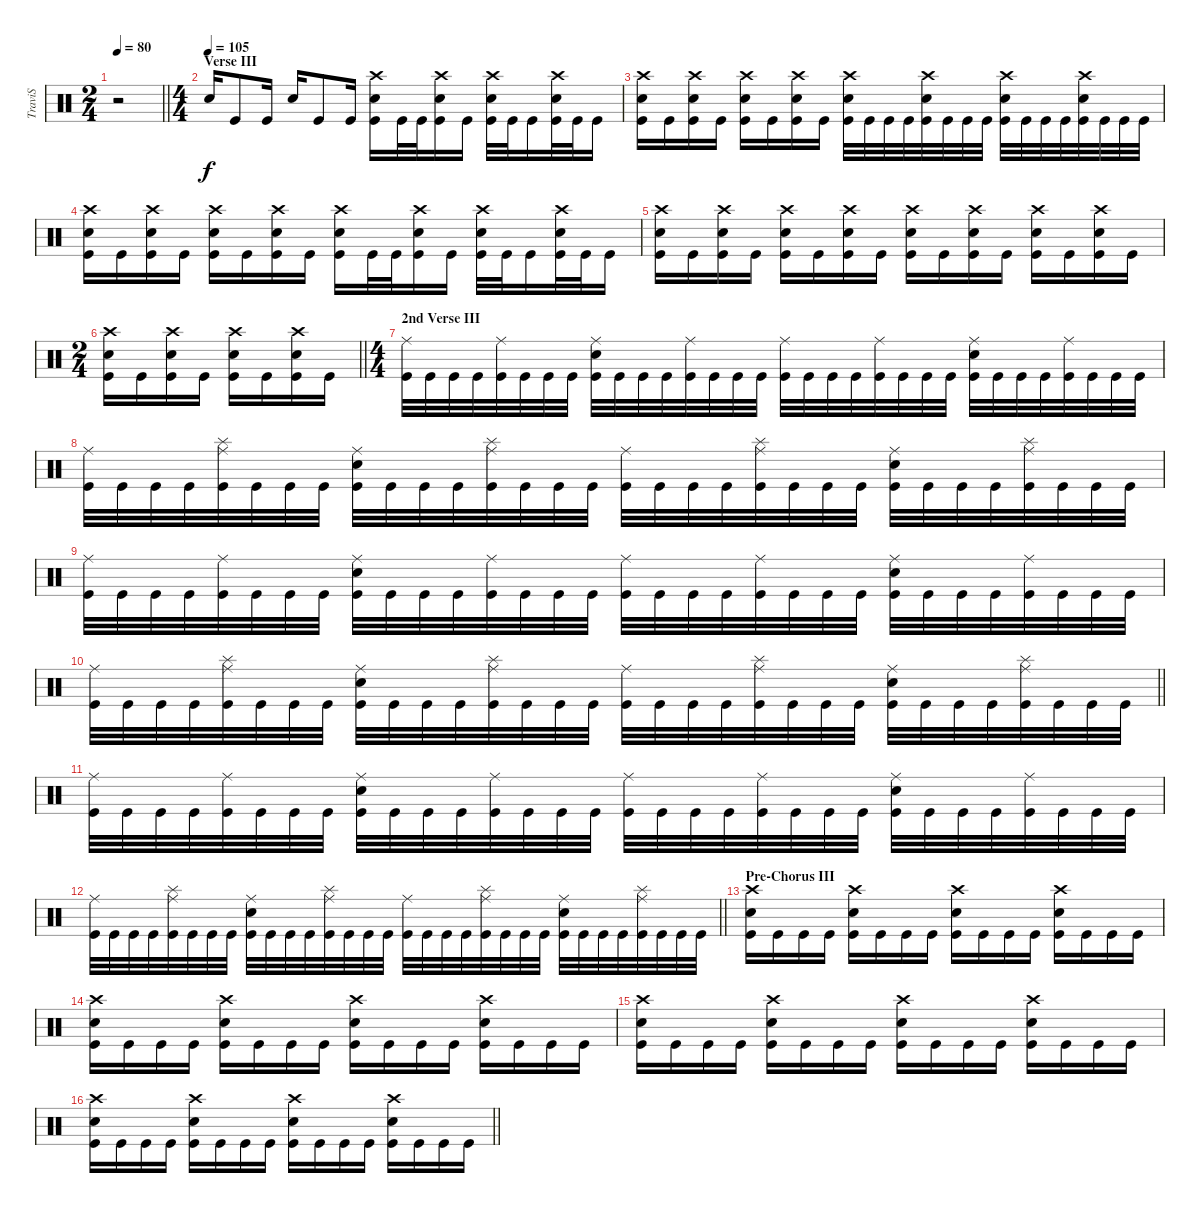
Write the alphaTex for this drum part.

\track ("TraviS" "TraviS") {instrument percussion}
\staff {score}
\articulation defaults
\ts (2 4)
\tempo 80
\clef neutral
\barLineRight lightlight
\ks c
r.2{dy f} |
\ts (4 4)
\section ("" "Verse III")
\tempo (105)
"Snare (hit) 2".16 "Kick (hit)".8 "Kick (hit)".16 "Snare (hit) 2".16 "Kick (hit)".8 "Kick (hit)".16 ("Crash high (hit)" "Snare (hit) 2" "Kick (hit)").16 "Kick (hit)".32 "Kick (hit)".32 ("Crash high (hit)" "Snare (hit) 2" "Kick (hit)").16 "Kick (hit)".16 ("Crash high (hit)" "Snare (hit) 2" "Kick (hit)").32 "Kick (hit)".32 "Kick (hit)".16 ("Crash high (hit)" "Snare (hit) 2" "Kick (hit)").32 "Kick (hit)".32 "Kick (hit)".16 |
("Crash high (hit)" "Snare (hit) 2" "Kick (hit)").16 "Kick (hit)".16 ("Crash high (hit)" "Snare (hit) 2" "Kick (hit)").16 "Kick (hit)".16 ("Crash high (hit)" "Snare (hit) 2" "Kick (hit)").16 "Kick (hit)".16 ("Crash high (hit)" "Snare (hit) 2" "Kick (hit)").16 "Kick (hit)".16 ("Crash high (hit)" "Snare (hit) 2" "Kick (hit)").32 "Kick (hit)".32 "Kick (hit)".32 "Kick (hit)".32 ("Crash high (hit)" "Snare (hit) 2" "Kick (hit)").32 "Kick (hit)".32 "Kick (hit)".32 "Kick (hit)".32 ("Crash high (hit)" "Snare (hit) 2" "Kick (hit)").32 "Kick (hit)".32 "Kick (hit)".32 "Kick (hit)".32 ("Crash high (hit)" "Snare (hit) 2" "Kick (hit)").32 "Kick (hit)".32 "Kick (hit)".32 "Kick (hit)".32 |
("Crash high (hit)" "Snare (hit) 2" "Kick (hit)").16 "Kick (hit)".16 ("Crash high (hit)" "Snare (hit) 2" "Kick (hit)").16 "Kick (hit)".16 ("Crash high (hit)" "Snare (hit) 2" "Kick (hit)").16 "Kick (hit)".16 ("Crash high (hit)" "Snare (hit) 2" "Kick (hit)").16 "Kick (hit)".16 ("Crash high (hit)" "Snare (hit) 2" "Kick (hit)").16 "Kick (hit)".32 "Kick (hit)".32 ("Crash high (hit)" "Snare (hit) 2" "Kick (hit)").16 "Kick (hit)".16 ("Crash high (hit)" "Snare (hit) 2" "Kick (hit)").32 "Kick (hit)".32 "Kick (hit)".16 ("Crash high (hit)" "Snare (hit) 2" "Kick (hit)").32 "Kick (hit)".32 "Kick (hit)".16 |
("Crash high (hit)" "Snare (hit) 2" "Kick (hit)").16 "Kick (hit)".16 ("Crash high (hit)" "Snare (hit) 2" "Kick (hit)").16 "Kick (hit)".16 ("Crash high (hit)" "Snare (hit) 2" "Kick (hit)").16 "Kick (hit)".16 ("Crash high (hit)" "Snare (hit) 2" "Kick (hit)").16 "Kick (hit)".16 ("Crash high (hit)" "Snare (hit) 2" "Kick (hit)").16 "Kick (hit)".16 ("Crash high (hit)" "Snare (hit) 2" "Kick (hit)").16 "Kick (hit)".16 ("Crash high (hit)" "Snare (hit) 2" "Kick (hit)").16 "Kick (hit)".16 ("Crash high (hit)" "Snare (hit) 2" "Kick (hit)").16 "Kick (hit)".16 |
\ts (2 4)
\barLineRight lightlight
("Crash high (hit)" "Snare (hit) 2" "Kick (hit)").16 "Kick (hit)".16 ("Crash high (hit)" "Snare (hit) 2" "Kick (hit)").16 "Kick (hit)".16 ("Crash high (hit)" "Snare (hit) 2" "Kick (hit)").16 "Kick (hit)".16 ("Crash high (hit)" "Snare (hit) 2" "Kick (hit)").16 "Kick (hit)".16 |
\ts (4 4)
\section ("" "2nd Verse III")
("Ride (middle)" "Kick (hit)").32 "Kick (hit)".32 "Kick (hit)".32 "Kick (hit)".32 ("Ride (middle)" "Kick (hit)").32 "Kick (hit)".32 "Kick (hit)".32 "Kick (hit)".32 ("Ride (middle)" "Snare (hit) 2" "Kick (hit)").32 "Kick (hit)".32 "Kick (hit)".32 "Kick (hit)".32 ("Ride (middle)" "Kick (hit)").32 "Kick (hit)".32 "Kick (hit)".32 "Kick (hit)".32 ("Ride (middle)" "Kick (hit)").32 "Kick (hit)".32 "Kick (hit)".32 "Kick (hit)".32 ("Ride (middle)" "Kick (hit)").32 "Kick (hit)".32 "Kick (hit)".32 "Kick (hit)".32 ("Ride (middle)" "Snare (hit) 2" "Kick (hit)").32 "Kick (hit)".32 "Kick (hit)".32 "Kick (hit)".32 ("Ride (middle)" "Kick (hit)").32 "Kick (hit)".32 "Kick (hit)".32 "Kick (hit)".32 |
("Ride (middle)" "Kick (hit)").32 "Kick (hit)".32 "Kick (hit)".32 "Kick (hit)".32 ("Ride (middle)" "Splash (hit)" "Kick (hit)").32 "Kick (hit)".32 "Kick (hit)".32 "Kick (hit)".32 ("Ride (middle)" "Snare (hit) 2" "Kick (hit)").32 "Kick (hit)".32 "Kick (hit)".32 "Kick (hit)".32 ("Ride (middle)" "Splash (hit)" "Kick (hit)").32 "Kick (hit)".32 "Kick (hit)".32 "Kick (hit)".32 ("Ride (middle)" "Kick (hit)").32 "Kick (hit)".32 "Kick (hit)".32 "Kick (hit)".32 ("Ride (middle)" "Splash (hit)" "Kick (hit)").32 "Kick (hit)".32 "Kick (hit)".32 "Kick (hit)".32 ("Ride (middle)" "Snare (hit) 2" "Kick (hit)").32 "Kick (hit)".32 "Kick (hit)".32 "Kick (hit)".32 ("Ride (middle)" "Splash (hit)" "Kick (hit)").32 "Kick (hit)".32 "Kick (hit)".32 "Kick (hit)".32 |
("Ride (middle)" "Kick (hit)").32 "Kick (hit)".32 "Kick (hit)".32 "Kick (hit)".32 ("Ride (middle)" "Kick (hit)").32 "Kick (hit)".32 "Kick (hit)".32 "Kick (hit)".32 ("Ride (middle)" "Snare (hit) 2" "Kick (hit)").32 "Kick (hit)".32 "Kick (hit)".32 "Kick (hit)".32 ("Ride (middle)" "Kick (hit)").32 "Kick (hit)".32 "Kick (hit)".32 "Kick (hit)".32 ("Ride (middle)" "Kick (hit)").32 "Kick (hit)".32 "Kick (hit)".32 "Kick (hit)".32 ("Ride (middle)" "Kick (hit)").32 "Kick (hit)".32 "Kick (hit)".32 "Kick (hit)".32 ("Ride (middle)" "Snare (hit) 2" "Kick (hit)").32 "Kick (hit)".32 "Kick (hit)".32 "Kick (hit)".32 ("Ride (middle)" "Kick (hit)").32 "Kick (hit)".32 "Kick (hit)".32 "Kick (hit)".32 |
\barLineRight lightlight
("Ride (middle)" "Kick (hit)").32 "Kick (hit)".32 "Kick (hit)".32 "Kick (hit)".32 ("Ride (middle)" "Splash (hit)" "Kick (hit)").32 "Kick (hit)".32 "Kick (hit)".32 "Kick (hit)".32 ("Ride (middle)" "Snare (hit) 2" "Kick (hit)").32 "Kick (hit)".32 "Kick (hit)".32 "Kick (hit)".32 ("Ride (middle)" "Splash (hit)" "Kick (hit)").32 "Kick (hit)".32 "Kick (hit)".32 "Kick (hit)".32 ("Ride (middle)" "Kick (hit)").32 "Kick (hit)".32 "Kick (hit)".32 "Kick (hit)".32 ("Ride (middle)" "Splash (hit)" "Kick (hit)").32 "Kick (hit)".32 "Kick (hit)".32 "Kick (hit)".32 ("Ride (middle)" "Snare (hit) 2" "Kick (hit)").32 "Kick (hit)".32 "Kick (hit)".32 "Kick (hit)".32 ("Ride (middle)" "Splash (hit)" "Kick (hit)").32 "Kick (hit)".32 "Kick (hit)".32 "Kick (hit)".32 |
("Ride (middle)" "Kick (hit)").32 "Kick (hit)".32 "Kick (hit)".32 "Kick (hit)".32 ("Ride (middle)" "Kick (hit)").32 "Kick (hit)".32 "Kick (hit)".32 "Kick (hit)".32 ("Ride (middle)" "Snare (hit) 2" "Kick (hit)").32 "Kick (hit)".32 "Kick (hit)".32 "Kick (hit)".32 ("Ride (middle)" "Kick (hit)").32 "Kick (hit)".32 "Kick (hit)".32 "Kick (hit)".32 ("Ride (middle)" "Kick (hit)").32 "Kick (hit)".32 "Kick (hit)".32 "Kick (hit)".32 ("Ride (middle)" "Kick (hit)").32 "Kick (hit)".32 "Kick (hit)".32 "Kick (hit)".32 ("Ride (middle)" "Snare (hit) 2" "Kick (hit)").32 "Kick (hit)".32 "Kick (hit)".32 "Kick (hit)".32 ("Ride (middle)" "Kick (hit)").32 "Kick (hit)".32 "Kick (hit)".32 "Kick (hit)".32 |
\barLineRight lightlight
("Ride (middle)" "Kick (hit)").32 "Kick (hit)".32 "Kick (hit)".32 "Kick (hit)".32 ("Ride (middle)" "Splash (hit)" "Kick (hit)").32 "Kick (hit)".32 "Kick (hit)".32 "Kick (hit)".32 ("Ride (middle)" "Snare (hit) 2" "Kick (hit)").32 "Kick (hit)".32 "Kick (hit)".32 "Kick (hit)".32 ("Ride (middle)" "Splash (hit)" "Kick (hit)").32 "Kick (hit)".32 "Kick (hit)".32 "Kick (hit)".32 ("Ride (middle)" "Kick (hit)").32 "Kick (hit)".32 "Kick (hit)".32 "Kick (hit)".32 ("Ride (middle)" "Splash (hit)" "Kick (hit)").32 "Kick (hit)".32 "Kick (hit)".32 "Kick (hit)".32 ("Ride (middle)" "Snare (hit) 2" "Kick (hit)").32 "Kick (hit)".32 "Kick (hit)".32 "Kick (hit)".32 ("Ride (middle)" "Splash (hit)" "Kick (hit)").32 "Kick (hit)".32 "Kick (hit)".32 "Kick (hit)".32 |
\section ("" "Pre-Chorus III")
("Crash high (hit)" "Snare (hit) 2" "Kick (hit)").16 "Kick (hit)".16 "Kick (hit)".16 "Kick (hit)".16 ("Crash high (hit)" "Snare (hit) 2" "Kick (hit)").16 "Kick (hit)".16 "Kick (hit)".16 "Kick (hit)".16 ("Crash high (hit)" "Snare (hit) 2" "Kick (hit)").16 "Kick (hit)".16 "Kick (hit)".16 "Kick (hit)".16 ("Crash high (hit)" "Snare (hit) 2" "Kick (hit)").16 "Kick (hit)".16 "Kick (hit)".16 "Kick (hit)".16 |
("Crash high (hit)" "Snare (hit) 2" "Kick (hit)").16 "Kick (hit)".16 "Kick (hit)".16 "Kick (hit)".16 ("Crash high (hit)" "Snare (hit) 2" "Kick (hit)").16 "Kick (hit)".16 "Kick (hit)".16 "Kick (hit)".16 ("Crash high (hit)" "Snare (hit) 2" "Kick (hit)").16 "Kick (hit)".16 "Kick (hit)".16 "Kick (hit)".16 ("Crash high (hit)" "Snare (hit) 2" "Kick (hit)").16 "Kick (hit)".16 "Kick (hit)".16 "Kick (hit)".16 |
("Crash high (hit)" "Snare (hit) 2" "Kick (hit)").16 "Kick (hit)".16 "Kick (hit)".16 "Kick (hit)".16 ("Crash high (hit)" "Snare (hit) 2" "Kick (hit)").16 "Kick (hit)".16 "Kick (hit)".16 "Kick (hit)".16 ("Crash high (hit)" "Snare (hit) 2" "Kick (hit)").16 "Kick (hit)".16 "Kick (hit)".16 "Kick (hit)".16 ("Crash high (hit)" "Snare (hit) 2" "Kick (hit)").16 "Kick (hit)".16 "Kick (hit)".16 "Kick (hit)".16 |
\barLineRight lightlight
("Crash high (hit)" "Snare (hit) 2" "Kick (hit)").16 "Kick (hit)".16 "Kick (hit)".16 "Kick (hit)".16 ("Crash high (hit)" "Snare (hit) 2" "Kick (hit)").16 "Kick (hit)".16 "Kick (hit)".16 "Kick (hit)".16 ("Crash high (hit)" "Snare (hit) 2" "Kick (hit)").16 "Kick (hit)".16 "Kick (hit)".16 "Kick (hit)".16 ("Crash high (hit)" "Snare (hit) 2" "Kick (hit)").16 "Kick (hit)".16 "Kick (hit)".16 "Kick (hit)".16
